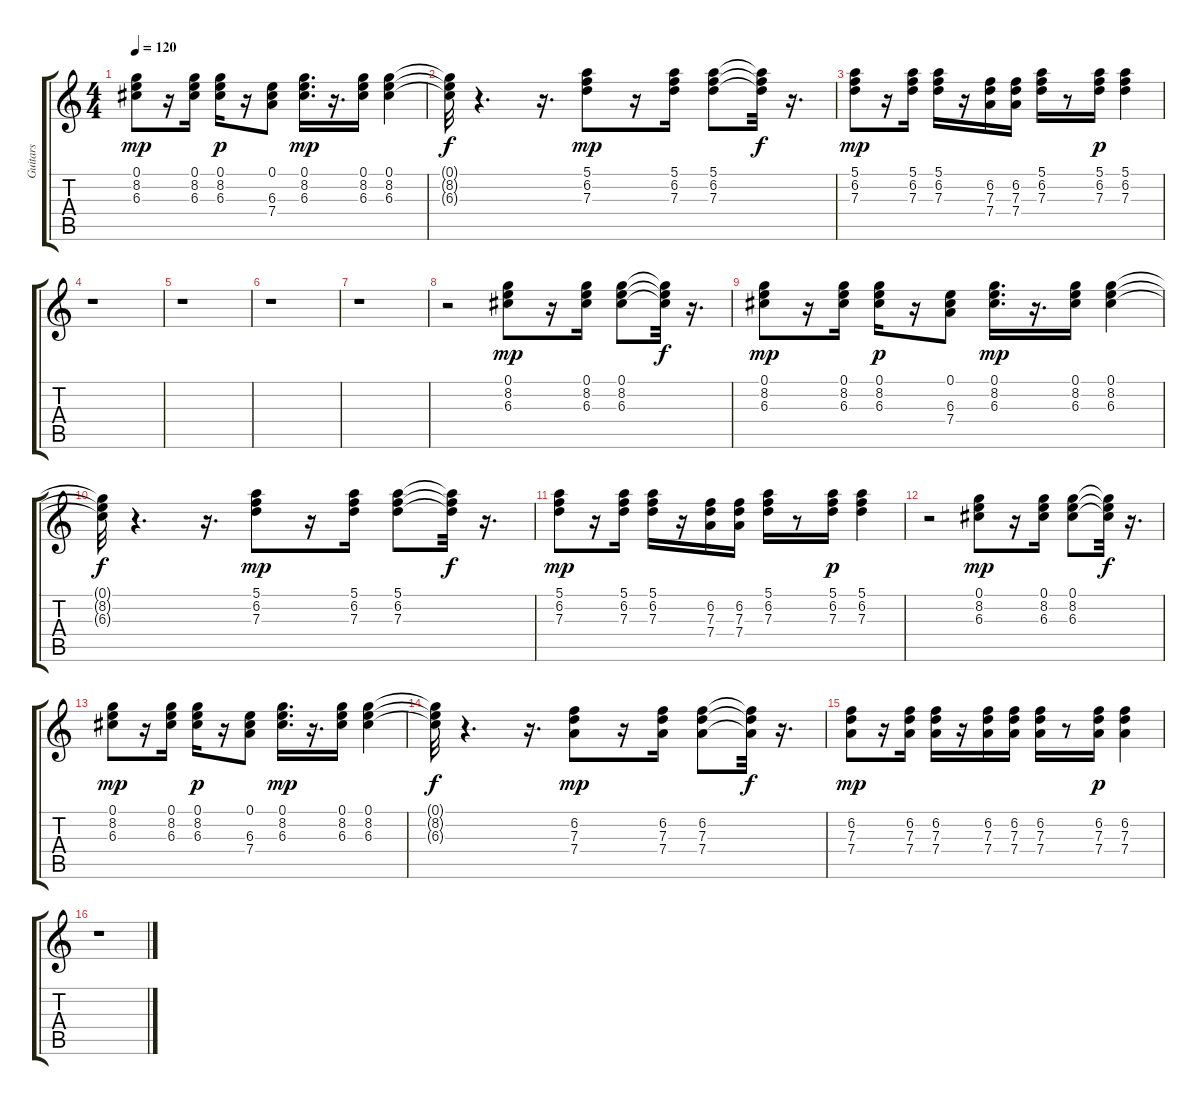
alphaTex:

\track ("Guitars             " "Guitars   ") {instrument overdrivenguitar}
\staff {score tabs}
\tuning (E4 B3 G3 D3 A2 E2) {hide}
\ts (4 4)
\tempo 120
\clef g2
\ks c
(0.1 8.2 6.3).8{dy mp} r.16 (0.1 8.2 6.3).16 (0.1 8.2 6.3).16{dy p} r.16 (0.1 6.3 7.4).8 (0.1 8.2 6.3).16{d dy mp} r.16{d} (0.1 8.2 6.3).16 (0.1 8.2 6.3).4 |
(0.1{t} 8.2{t} 6.3{t}).32{dy f} r.4{d} r.16{d} (5.1 6.2 7.3).8{dy mp} r.16 (5.1 6.2 7.3).16 (5.1 6.2 7.3).8 (5.1{t} 6.2{t} 7.3{t}).32{dy f} r.16{d} |
(5.1 6.2 7.3).8{dy mp} r.16 (5.1 6.2 7.3).16 (5.1 6.2 7.3).16 r.16 (6.2 7.3 7.4).16 (6.2 7.3 7.4).16 (5.1 6.2 7.3).16 r.8 (5.1 6.2 7.3).16{dy p} (5.1 6.2 7.3).4 |
r.1 |
r.1 |
r.1 |
r.1 |
r.2 (0.1 8.2 6.3).8{dy mp} r.16 (0.1 8.2 6.3).16 (0.1 8.2 6.3).8 (0.1{t} 8.2{t} 6.3{t}).32{dy f} r.16{d} |
(0.1 8.2 6.3).8{dy mp} r.16 (0.1 8.2 6.3).16 (0.1 8.2 6.3).16{dy p} r.16 (0.1 6.3 7.4).8 (0.1 8.2 6.3).16{d dy mp} r.16{d} (0.1 8.2 6.3).16 (0.1 8.2 6.3).4 |
(0.1{t} 8.2{t} 6.3{t}).32{dy f} r.4{d} r.16{d} (5.1 6.2 7.3).8{dy mp} r.16 (5.1 6.2 7.3).16 (5.1 6.2 7.3).8 (5.1{t} 6.2{t} 7.3{t}).32{dy f} r.16{d} |
(5.1 6.2 7.3).8{dy mp} r.16 (5.1 6.2 7.3).16 (5.1 6.2 7.3).16 r.16 (6.2 7.3 7.4).16 (6.2 7.3 7.4).16 (5.1 6.2 7.3).16 r.8 (5.1 6.2 7.3).16{dy p} (5.1 6.2 7.3).4 |
r.2 (0.1 8.2 6.3).8{dy mp} r.16 (0.1 8.2 6.3).16 (0.1 8.2 6.3).8 (0.1{t} 8.2{t} 6.3{t}).32{dy f} r.16{d} |
(0.1 8.2 6.3).8{dy mp} r.16 (0.1 8.2 6.3).16 (0.1 8.2 6.3).16{dy p} r.16 (0.1 6.3 7.4).8 (0.1 8.2 6.3).16{d dy mp} r.16{d} (0.1 8.2 6.3).16 (0.1 8.2 6.3).4 |
(0.1{t} 8.2{t} 6.3{t}).32{dy f} r.4{d} r.16{d} (6.2 7.3 7.4).8{dy mp} r.16 (6.2 7.3 7.4).16 (6.2 7.3 7.4).8 (6.2{t} 7.3{t} 7.4{t}).32{dy f} r.16{d} |
(6.2 7.3 7.4).8{dy mp} r.16 (6.2 7.3 7.4).16 (6.2 7.3 7.4).16 r.16 (6.2 7.3 7.4).16 (6.2 7.3 7.4).16 (6.2 7.3 7.4).16 r.8 (6.2 7.3 7.4).16{dy p} (6.2 7.3 7.4).4 |
r.1
